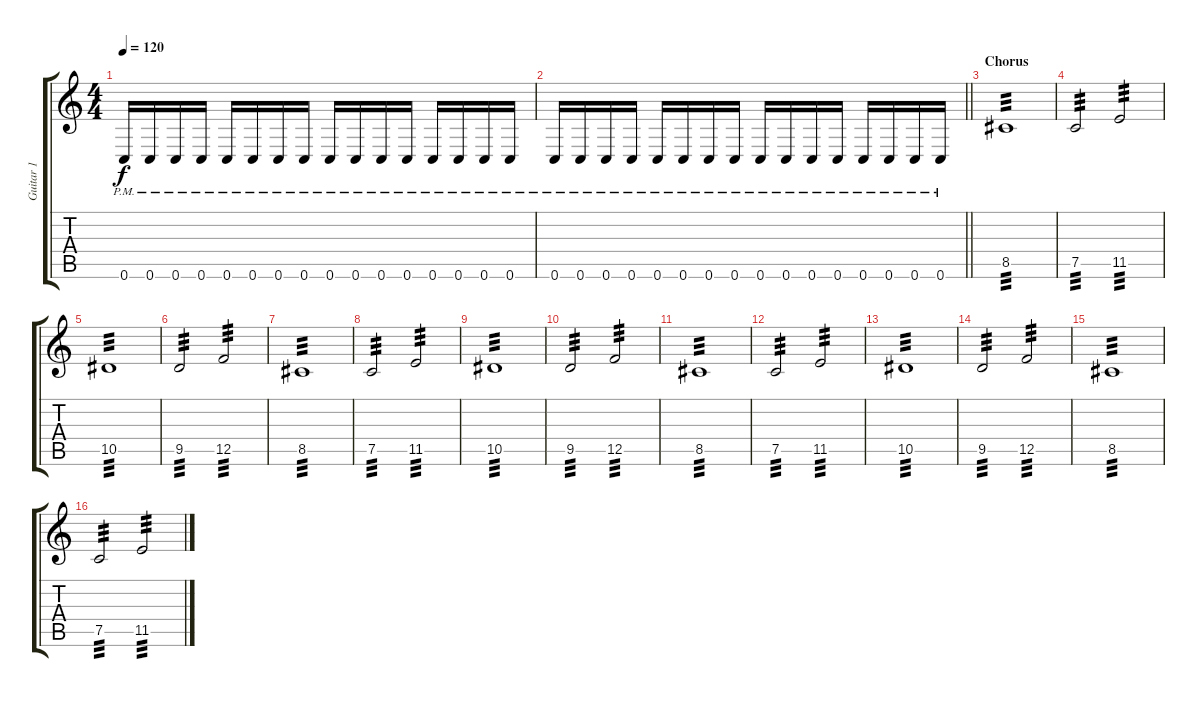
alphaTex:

\track ("Guitar 1" "Guitar 1") {instrument distortionguitar}
\staff {score tabs}
\tuning (C4 G3 Eb3 Bb2 F2 C2) {hide}
\ts (4 4)
\tempo 120
\clef g2
\ks c
0.6{pm}.16{dy f} 0.6{pm}.16 0.6{pm}.16 0.6{pm}.16 0.6{pm}.16 0.6{pm}.16 0.6{pm}.16 0.6{pm}.16 0.6{pm}.16 0.6{pm}.16 0.6{pm}.16 0.6{pm}.16 0.6{pm}.16 0.6{pm}.16 0.6{pm}.16 0.6{pm}.16 |
\barLineRight lightlight
0.6{pm}.16 0.6{pm}.16 0.6{pm}.16 0.6{pm}.16 0.6{pm}.16 0.6{pm}.16 0.6{pm}.16 0.6{pm}.16 0.6{pm}.16 0.6{pm}.16 0.6{pm}.16 0.6{pm}.16 0.6{pm}.16 0.6{pm}.16 0.6{pm}.16 0.6{pm}.16 |
\section ("" "Chorus")
8.5.1{tp 3} |
7.5.2{tp 3} 11.5.2{tp 3} |
10.5.1{tp 3} |
9.5.2{tp 3} 12.5.2{tp 3} |
8.5.1{tp 3} |
7.5.2{tp 3} 11.5.2{tp 3} |
10.5.1{tp 3} |
9.5.2{tp 3} 12.5.2{tp 3} |
8.5.1{tp 3} |
7.5.2{tp 3} 11.5.2{tp 3} |
10.5.1{tp 3} |
9.5.2{tp 3} 12.5.2{tp 3} |
8.5.1{tp 3} |
7.5.2{tp 3} 11.5.2{tp 3}
